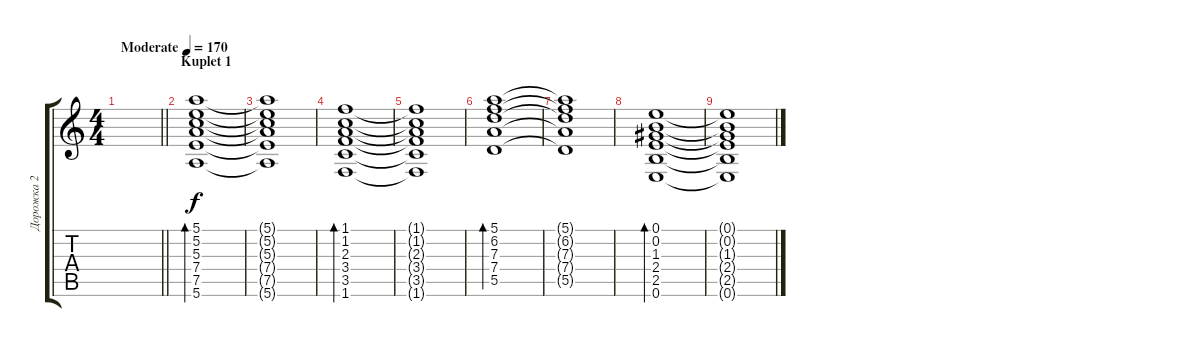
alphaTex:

\track ("Дорожка 2" "Дорожка 2") {instrument acousticguitarsteel}
\staff {score tabs}
\tuning (E4 B3 G3 D3 A2 E2) {hide}
\ts (4 4)
\tempo (170 "Moderate")
\clef g2
\barLineRight lightlight
\ks c
|
\section ("" "Kuplet 1")
(5.1 5.2 5.3 7.4 7.5 5.6).1{bd 60} |
(5.1{t} 5.2{t} 5.3{t} 7.4{t} 7.5{t} 5.6{t}).1 |
(1.1 1.2 2.3 3.4 3.5 1.6).1{bd 60} |
(1.1{t} 1.2{t} 2.3{t} 3.4{t} 3.5{t} 1.6{t}).1 |
(5.1 6.2 7.3 7.4 5.5).1{bd 60} |
(5.1{t} 6.2{t} 7.3{t} 7.4{t} 5.5{t}).1 |
(0.1 0.2 1.3 2.4 2.5 0.6).1{bd 60} |
(0.1{t} 0.2{t} 1.3{t} 2.4{t} 2.5{t} 0.6{t}).1
